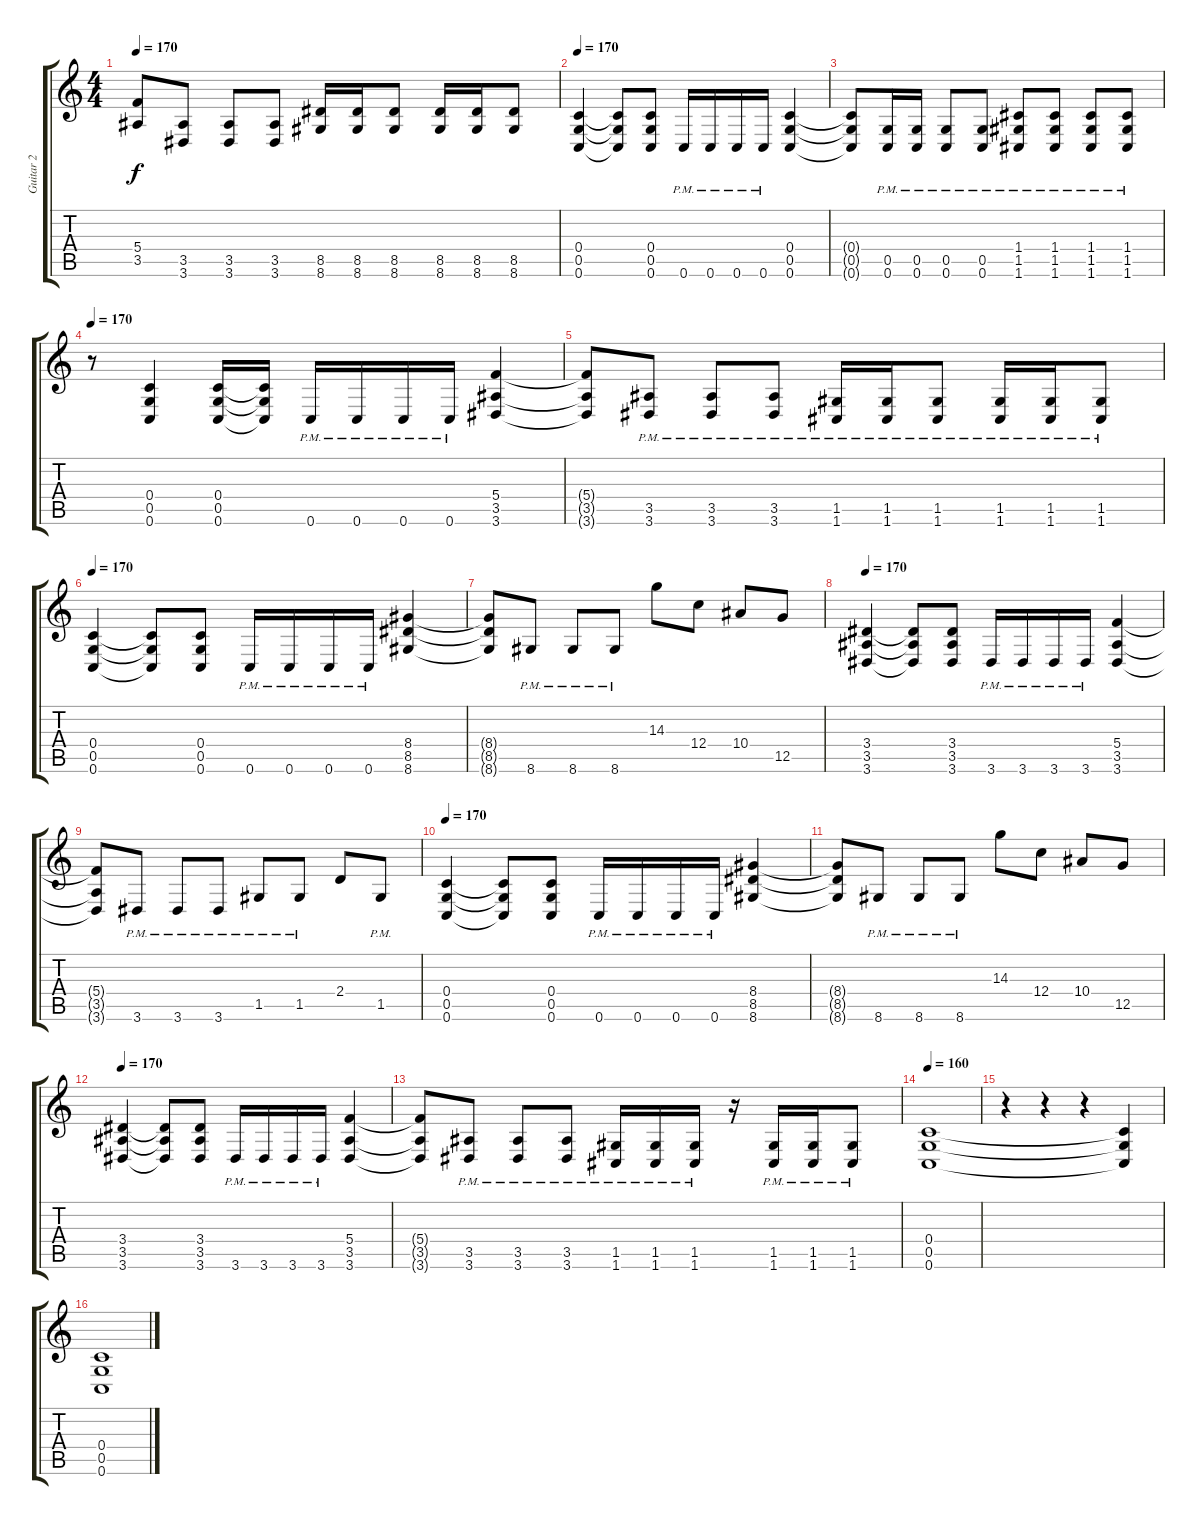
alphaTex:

\track ("Guitar 2" "Guitar 2") {instrument distortionguitar}
\staff {score tabs}
\tuning (D4 A3 F3 C3 G2 C2) {hide}
\ts (4 4)
\tempo 170
\clef g2
\ks c
(5.4{t} 3.5{t}).8{dy f} (3.5 3.6).8 (3.5 3.6).8 (3.5 3.6).8 (8.5 8.6).16 (8.5 8.6).16 (8.5 8.6).8 (8.5 8.6).16 (8.5 8.6).16 (8.5 8.6).8 |
\tempo 170
(0.4 0.5 0.6).4 (0.4{t} 0.5{t} 0.6{t}).8 (0.4 0.5 0.6).8 0.6{pm}.16 0.6{pm}.16 0.6{pm}.16 0.6{pm}.16 (0.4 0.5 0.6).4 |
(0.4{t} 0.5{t} 0.6{t}).8 (0.5{pm} 0.6{pm}).16 (0.5{pm} 0.6{pm}).16 (0.5{pm} 0.6{pm}).8 (0.5{pm} 0.6{pm}).8 (1.4{pm} 1.5{pm} 1.6{pm}).8 (1.4{pm} 1.5{pm} 1.6{pm}).8 (1.4{pm} 1.5{pm} 1.6{pm}).8 (1.4{pm} 1.5{pm} 1.6{pm}).8 |
\tempo 170
r.8 (0.4 0.5 0.6).4 (0.4 0.5 0.6).16 (0.4{t} 0.5{t} 0.6{t}).16 0.6{pm}.16 0.6{pm}.16 0.6{pm}.16 0.6{pm}.16 (5.4 3.5 3.6).4 |
(5.4{t} 3.5{t} 3.6{t}).8 (3.5{pm} 3.6{pm}).8 (3.5{pm} 3.6{pm}).8 (3.5{pm} 3.6{pm}).8 (1.5{pm} 1.6{pm}).16 (1.5{pm} 1.6{pm}).16 (1.5{pm} 1.6).8 (1.5{pm} 1.6{pm}).16 (1.5{pm} 1.6{pm}).16 (1.5{pm} 1.6{pm}).8 |
\tempo 170
(0.4 0.5 0.6).4 (0.4{t} 0.5{t} 0.6{t}).8 (0.4 0.5 0.6).8 0.6{pm}.16 0.6{pm}.16 0.6{pm}.16 0.6{pm}.16 (8.4 8.5 8.6).4 |
(8.4{t} 8.5{t} 8.6{t}).8 8.6{pm}.8 8.6{pm}.8 8.6{pm}.8 14.3.8 12.4.8 10.4.8 12.5.8 |
\tempo 170
(3.4 3.5 3.6).4 (3.4{t} 3.5{t} 3.6{t}).8 (3.4 3.5 3.6).8 3.6{pm}.16 3.6{pm}.16 3.6{pm}.16 3.6{pm}.16 (5.4 3.5 3.6).4 |
(5.4{t} 3.5{t} 3.6{t}).8 3.6{pm}.8 3.6{pm}.8 3.6{pm}.8 1.5{pm}.8 1.5{pm}.8 2.4.8 1.5{pm}.8 |
\tempo 170
(0.4 0.5 0.6).4 (0.4{t} 0.5{t} 0.6{t}).8 (0.4 0.5 0.6).8 0.6{pm}.16 0.6{pm}.16 0.6{pm}.16 0.6{pm}.16 (8.4 8.5 8.6).4 |
(8.4{t} 8.5{t} 8.6{t}).8 8.6{pm}.8 8.6{pm}.8 8.6{pm}.8 14.3.8 12.4.8 10.4.8 12.5.8 |
\tempo 170
(3.4 3.5 3.6).4 (3.4{t} 3.5{t} 3.6{t}).8 (3.4 3.5 3.6).8 3.6{pm}.16 3.6{pm}.16 3.6{pm}.16 3.6{pm}.16 (5.4 3.5 3.6).4 |
(5.4{t} 3.5{t} 3.6{t}).8 (3.5{pm} 3.6{pm}).8 (3.5{pm} 3.6{pm}).8 (3.5{pm} 3.6{pm}).8 (1.5{pm} 1.6{pm}).16 (1.5{pm} 1.6{pm}).16 (1.5{pm} 1.6{pm}).16 r.16 (1.5{pm} 1.6{pm}).16 (1.5{pm} 1.6{pm}).16 (1.5{pm} 1.6{pm}).8 |
\tempo 160
(0.4 0.5 0.6).1 |
r.4 r.4 r.4 (0.4{t} 0.5{t} 0.6{t}).4 |
(0.4 0.5 0.6).1
